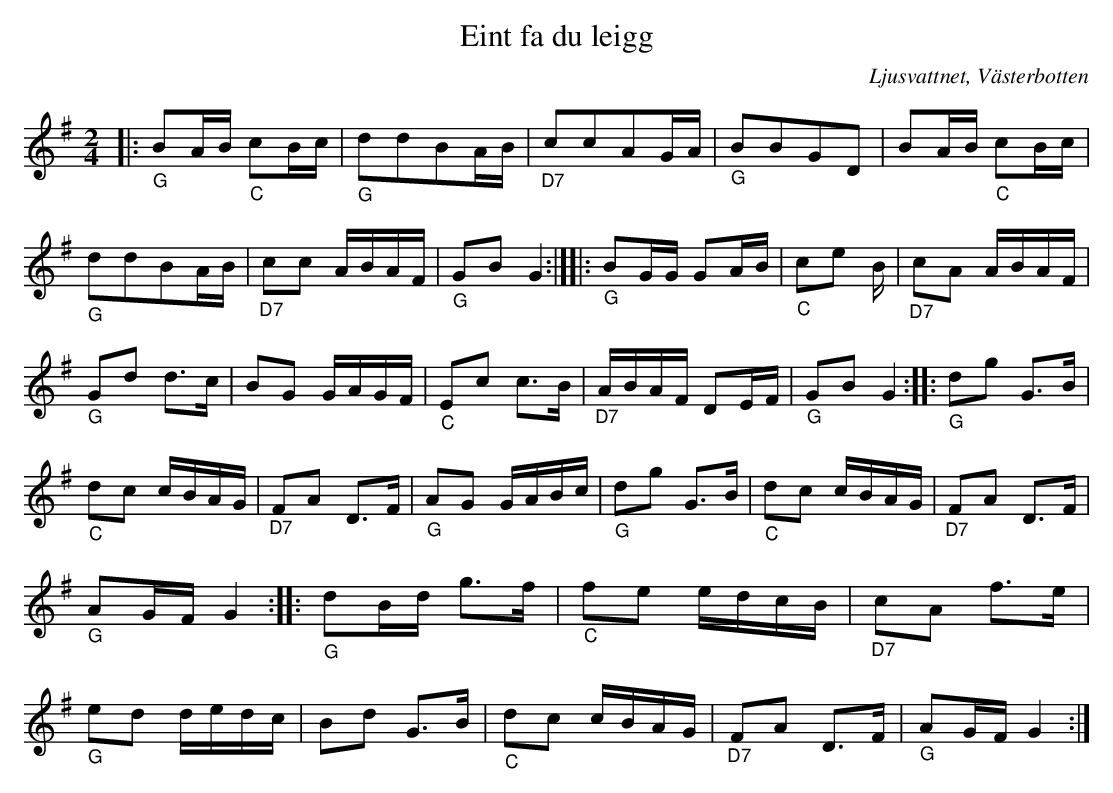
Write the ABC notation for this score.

X:1
T:Eint fa du leigg
O:Ljusvattnet, Västerbotten
M:2/4
L:1/16
K:G
|:"_G" B2AB "_C" c2Bc | "_G" d2d2B2AB | "_D7"c2c2A2GA | "_G" B2B2G2D2 |B2AB "_C" c2Bc |"_G" d2d2B2AB |"_D7" c2c2 ABAF | "_G" G2B2 G4  :|][|: "_G" B2GG G2AB | "_C" c2e2 23B | "_D7" c2A2 ABAF | "_G" G2d2 d3c | B2G2 GAGF | "_C" E2c2 c3B | "_D7" ABAF D2EF | "_G" G2B2 G4 :|: "_G" d2g2 G3B | "_C" d2c2 cBAG |"_D7" F2A2 D3F | "_G" A2G2 GABc | "_G" d2g2 G3B | "_C" d2c2 cBAG | "_D7" F2A2 D3F | "_G" A2GF G4 :|: "_G" d2Bd g3f |"_C" f2e2 edcB | "_D7" c2A2 f3e | "_G" e2d2 dedc | B2d2 G3B | "_C" d2c2 cBAG | "_D7" F2A2 D3F | "_G" A2GF G4:|
